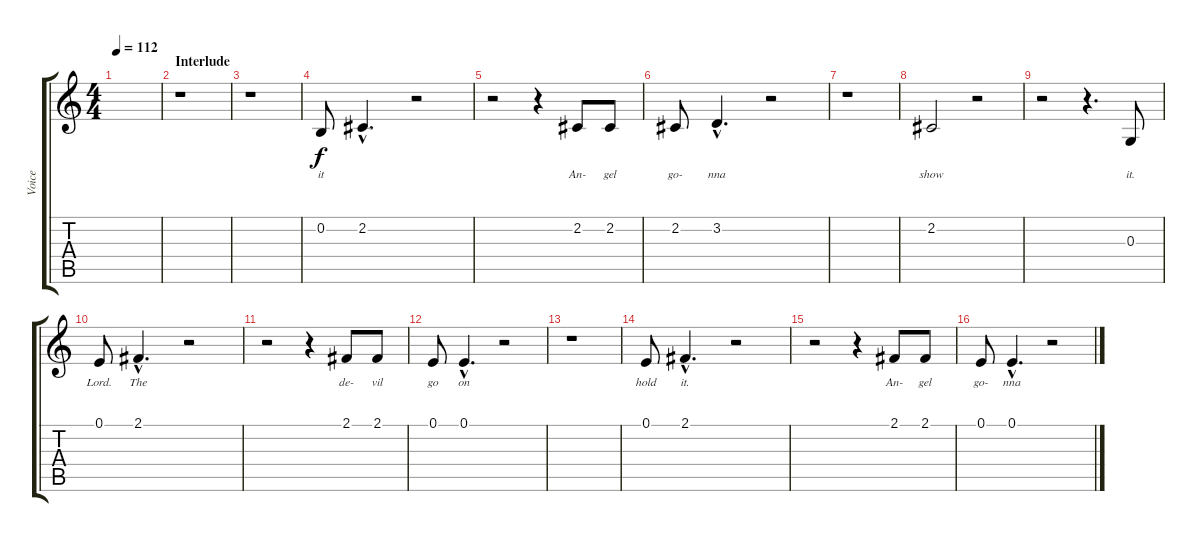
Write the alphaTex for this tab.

\track ("Voice" "Voice") {instrument altosax}
\staff {score tabs}
\tuning (E4 B3 G3 D3 A2 E2) {hide}
\ts (4 4)
\tempo 112
\clef g2
\ks c
|
\section ("" "Interlude")
r.1 |
r.1 |
0.2.8{lyrics (0 "it") lyrics (1 "") lyrics (2 "") lyrics (3 "") lyrics (4 "")} 2.2{hac}.4{d lyrics (0 "") lyrics (1 "") lyrics (2 "") lyrics (3 "") lyrics (4 "")} r.2 |
r.2 r.4 2.2.8{lyrics (0 "An-") lyrics (1 "") lyrics (2 "") lyrics (3 "") lyrics (4 "")} 2.2.8{lyrics (0 "gel") lyrics (1 "") lyrics (2 "") lyrics (3 "") lyrics (4 "")} |
2.2.8{lyrics (0 "go-") lyrics (1 "") lyrics (2 "") lyrics (3 "") lyrics (4 "")} 3.2{hac}.4{d lyrics (0 "nna") lyrics (1 "") lyrics (2 "") lyrics (3 "") lyrics (4 "")} r.2 |
r.1 |
2.2.2{lyrics (0 "show") lyrics (1 "") lyrics (2 "") lyrics (3 "") lyrics (4 "")} r.2 |
r.2 r.4{d} 0.3.8{lyrics (0 "it.") lyrics (1 "") lyrics (2 "") lyrics (3 "") lyrics (4 "")} |
0.1.8{lyrics (0 "Lord.") lyrics (1 "") lyrics (2 "") lyrics (3 "") lyrics (4 "")} 2.1{hac}.4{d lyrics (0 "The") lyrics (1 "") lyrics (2 "") lyrics (3 "") lyrics (4 "")} r.2 |
r.2 r.4 2.1.8{lyrics (0 "de-") lyrics (1 "") lyrics (2 "") lyrics (3 "") lyrics (4 "")} 2.1.8{lyrics (0 "vil") lyrics (1 "") lyrics (2 "") lyrics (3 "") lyrics (4 "")} |
0.1.8{lyrics (0 "go") lyrics (1 "") lyrics (2 "") lyrics (3 "") lyrics (4 "")} 0.1{hac}.4{d lyrics (0 "on") lyrics (1 "") lyrics (2 "") lyrics (3 "") lyrics (4 "")} r.2 |
r.1 |
0.1.8{lyrics (0 "hold") lyrics (1 "") lyrics (2 "") lyrics (3 "") lyrics (4 "")} 2.1{hac}.4{d lyrics (0 "it.") lyrics (1 "") lyrics (2 "") lyrics (3 "") lyrics (4 "")} r.2 |
r.2 r.4 2.1.8{lyrics (0 "An-") lyrics (1 "") lyrics (2 "") lyrics (3 "") lyrics (4 "")} 2.1.8{lyrics (0 "gel") lyrics (1 "") lyrics (2 "") lyrics (3 "") lyrics (4 "")} |
0.1.8{lyrics (0 "go-") lyrics (1 "") lyrics (2 "") lyrics (3 "") lyrics (4 "")} 0.1{hac}.4{d lyrics (0 "nna") lyrics (1 "") lyrics (2 "") lyrics (3 "") lyrics (4 "")} r.2
